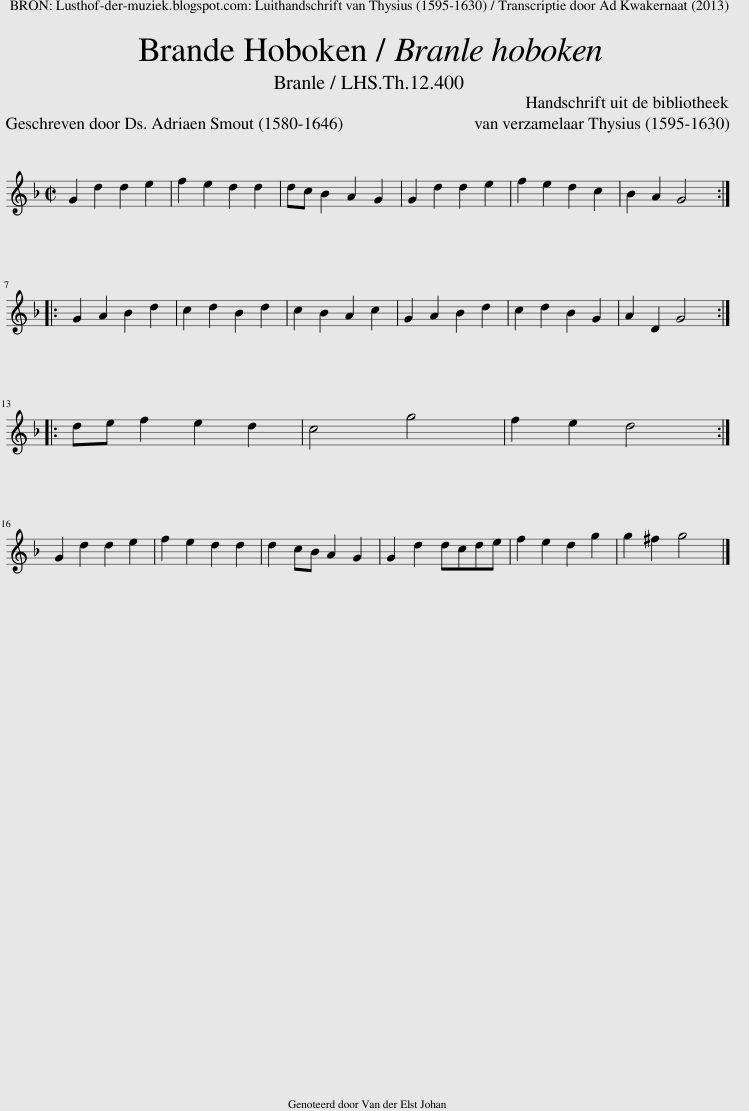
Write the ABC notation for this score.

X:1
L:1/8
Q:1/4=220
M:2/2
I:linebreak $
K:F
V:1 treble
V:1
 G2 d2 d2 e2 | f2 e2 d2 d2 | dc B2 A2 G2 | G2 d2 d2 e2 | f2 e2 d2 c2 | %5
 B2 A2 G4 ::$ G2 A2 B2 d2 | c2 d2 B2 d2 | c2 B2 A2 c2 | G2 A2 B2 d2 | %10
 c2 d2 B2 G2 | A2 D2 G4 ::$ de f2 e2 d2 | c4 g4 | f2 e2 d4 :|$ %15
 G2 d2 d2 e2 | f2 e2 d2 d2 | d2 cB A2 G2 | G2 d2 dcde | f2 e2 d2 g2 | %20
 g2 ^f2 g4 |] %21
